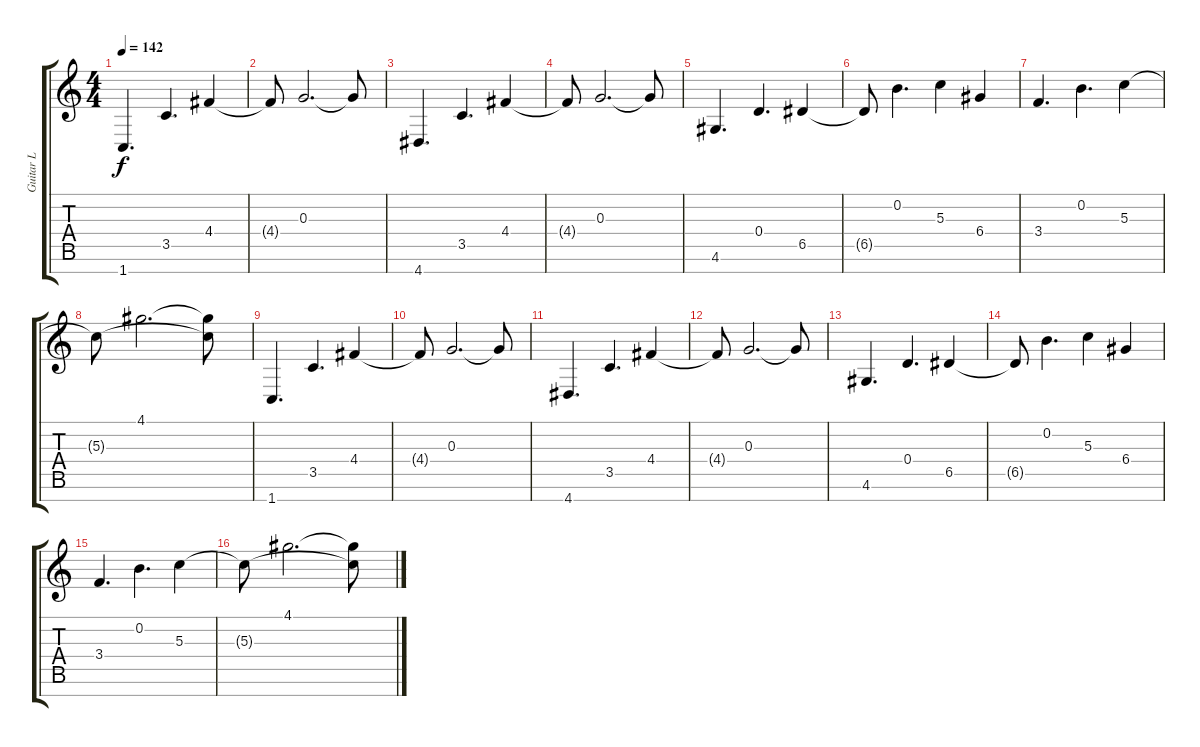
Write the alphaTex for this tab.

\track ("Guitar L" "Guitar L") {instrument distortionguitar}
\staff {score tabs}
\tuning (E4 B3 G3 D3 A2 E2 B1) {hide}
\ts (4 4)
\tempo 142
\clef g2
\ks c
1.7.4{d dy f} 3.5.4{d} 4.4.4 |
4.4{t}.8 0.3.2{d} 0.3{t}.8 |
4.7.4{d} 3.5.4{d} 4.4.4 |
4.4{t}.8 0.3.2{d} 0.3{t}.8 |
4.6.4{d} 0.4.4{d} 6.5.4 |
6.5{t}.8 0.2.4{d} 5.3.4 6.4.4 |
3.4.4{d} 0.2.4{d} 5.3.4 |
5.3{t}.8 4.1.2{d} (4.1{t} 5.3{t}).8 |
1.7.4{d} 3.5.4{d} 4.4.4 |
4.4{t}.8 0.3.2{d} 0.3{t}.8 |
4.7.4{d} 3.5.4{d} 4.4.4 |
4.4{t}.8 0.3.2{d} 0.3{t}.8 |
4.6.4{d} 0.4.4{d} 6.5.4 |
6.5{t}.8 0.2.4{d} 5.3.4 6.4.4 |
3.4.4{d} 0.2.4{d} 5.3.4 |
5.3{t}.8 4.1.2{d} (4.1{t} 5.3{t}).8
